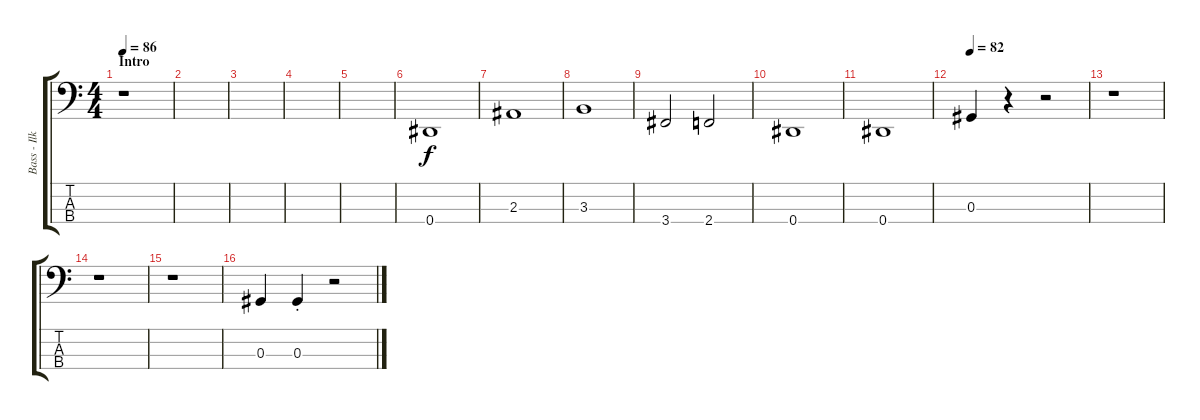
\track ("Bass - Ilker Erstin" "Bass - Ilk") {instrument acousticguitarsteel}
\staff {score tabs}
\tuning (Gb2 Db2 Ab1 Eb1) {hide}
\ts (4 4)
\section ("" "Intro")
\tempo 86
\tempo 79
\tempo 86
\clef f4
\ks c
r.1{dy f instrument acousticguitarsteel} |
|
|
|
|
0.4.1 |
2.3.1 |
3.3.1 |
3.4.2 2.4.2 |
0.4.1 |
0.4.1 |
\tempo 82
0.3.4 r.4 r.2 |
r.1 |
r.1 |
r.1 |
0.3.4 0.3{st}.4 r.2
